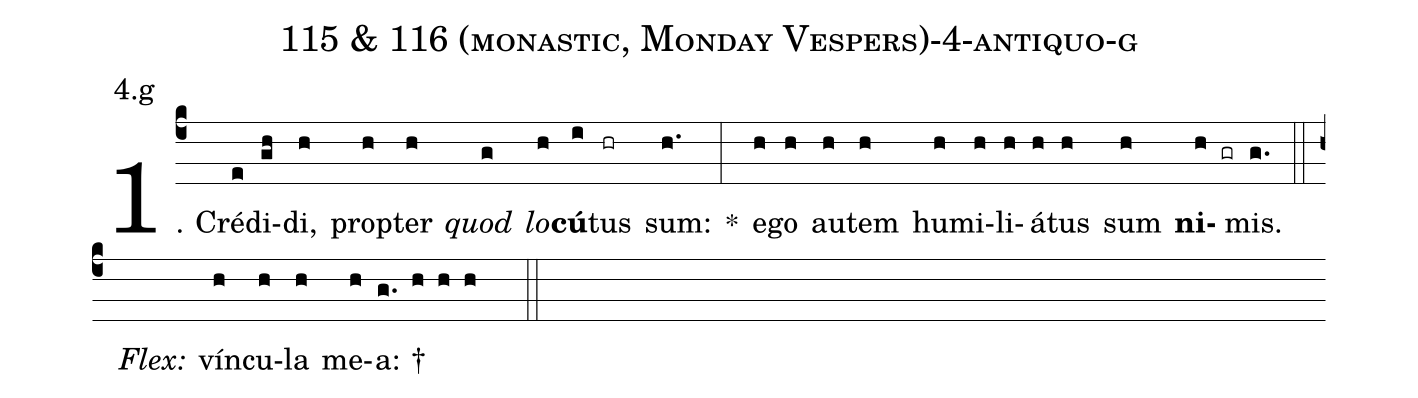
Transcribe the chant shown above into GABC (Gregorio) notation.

name: 115 & 116 (monastic, Monday Vespers)-4-antiquo-g;
annotation: 4.g;
%%
(c4)1. Cré(e)di(gh)di,(h) prop(h)ter(h) <i>quod</i>(g) <i>lo</i>(h)<b>cú</b>(i)tus(hr) sum:(h.) *(:) e(h)go(h) au(h)tem(h) hu(h)mi(h)li(h)á(h)tus(h) sum(h) <b>ni</b>(h gr)mis.(g.) (::)
<i>Flex:</i>()  vín(h)cu(h)la(h) me(h)a: †(g. h h h  ::)
